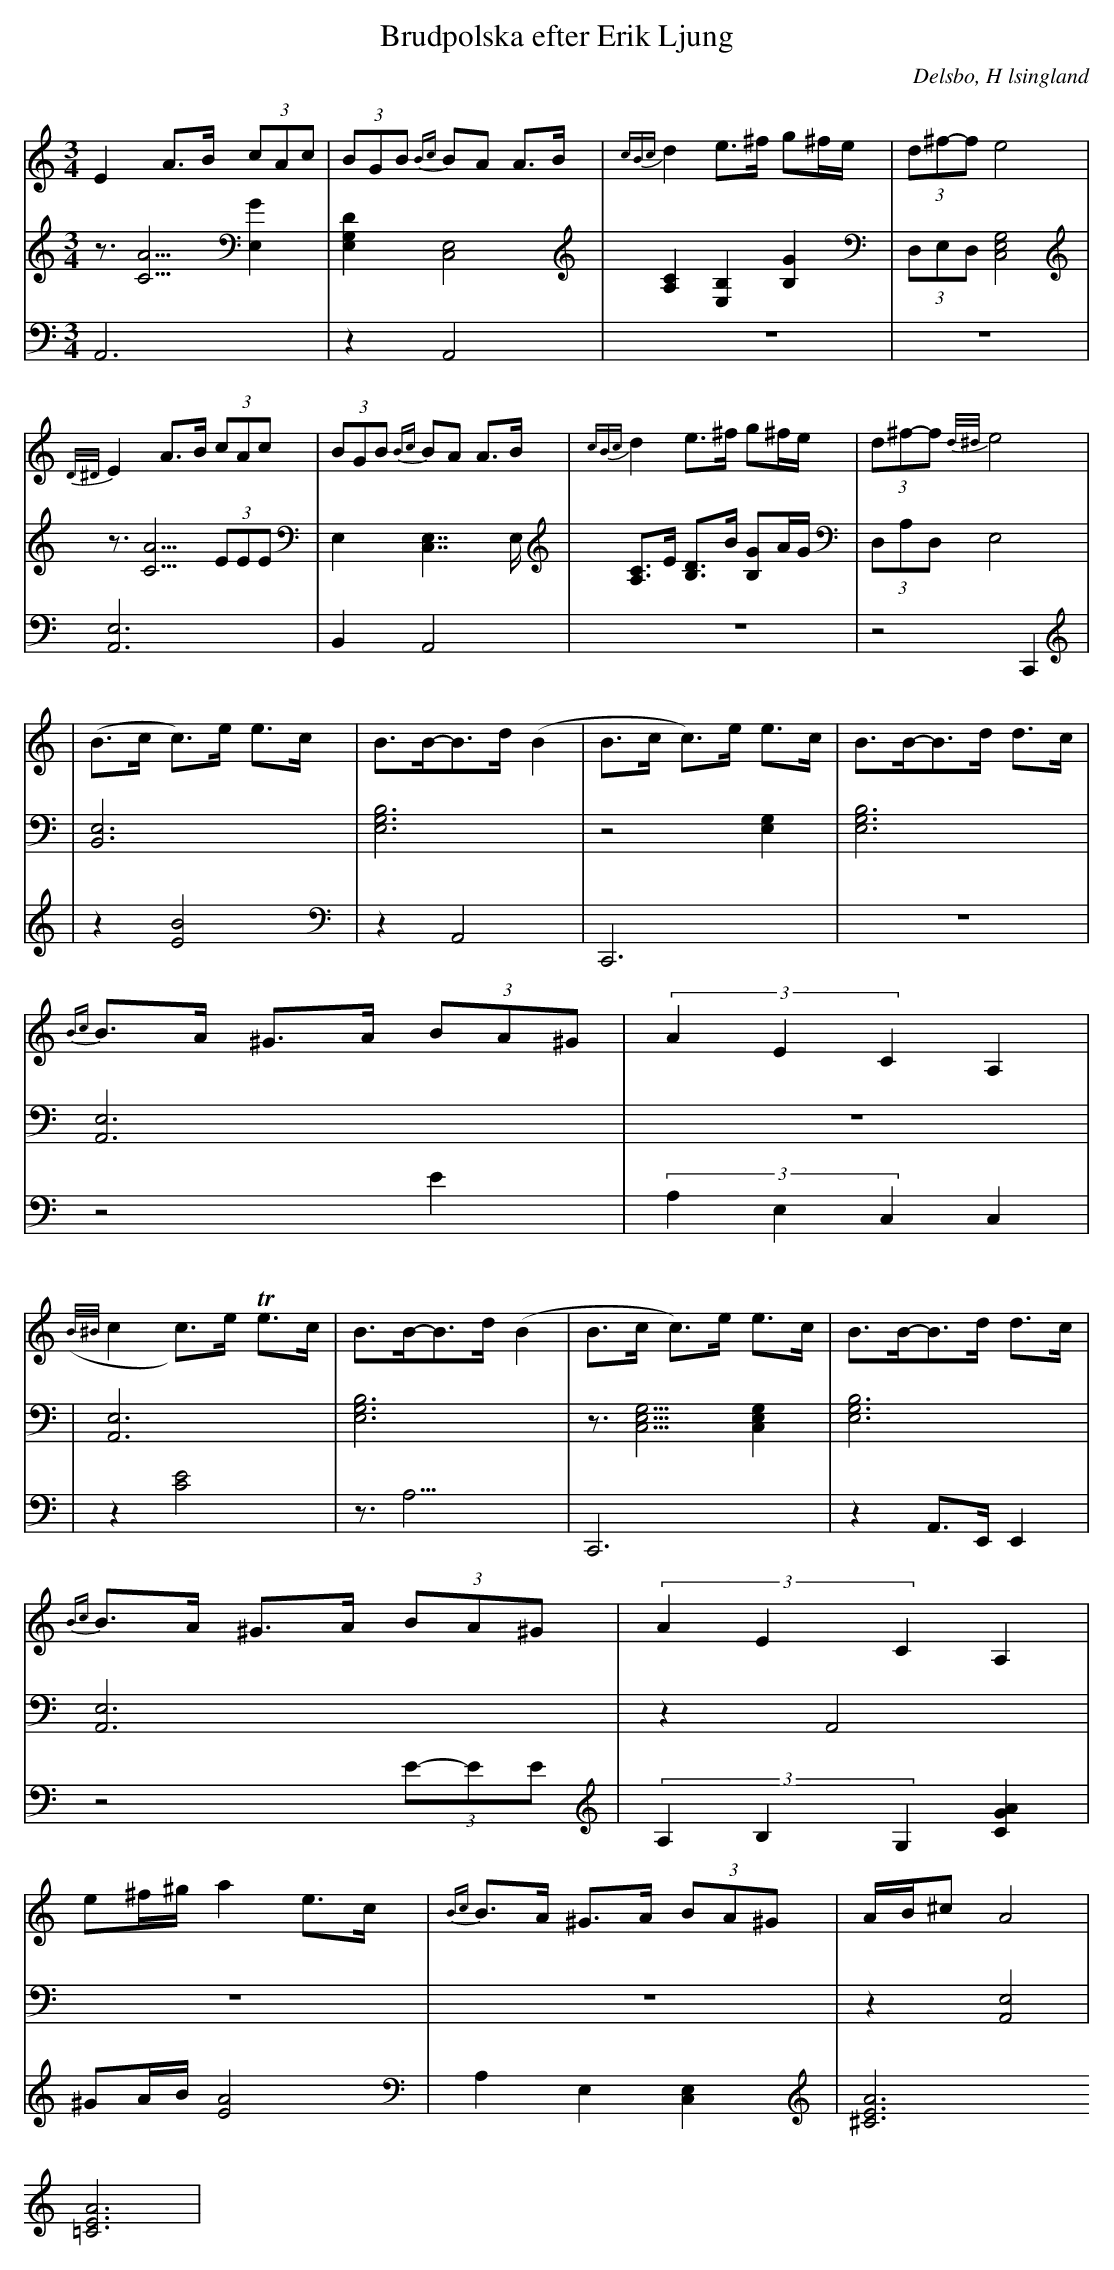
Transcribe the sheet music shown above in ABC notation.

X:1
T: Brudpolska efter Erik Ljung
Q: 105
O: Delsbo, H lsingland
M: 3/4
L: 1/8
K: Am
V:1
V:2
V:3 =Merge
V:1
E2 A>B (3cAc| (3BGB {Bc}BA A>B|{cBc}d2 e>^f g^f/e/|(3d^f-f e4 |
{D/^D/}E2 A>B (3cAc| (3BGB {Bc}BA A>B|{cBc}d2 e>^f g^f/e/|(3d^f-f {d/^d/}e4 |
|(B>c c)>e e>c|B>B-B>d (B2|B>c c)>e e>c|B>B-B>d d>c|
{Bc}B>A ^G>A (3BA^G|(3A2E2C2 A,2|
({B/^B/}c2 c)>e Te>c|B>B-B>d (B2|B>c c)>e e>c|B>B-B>d d>c|
{Bc}B>A ^G>A (3BA^G|(3A2E2C2 A,2|
e^f/^g/ a2 e>c|{Bc}B>A ^G>A (3BA^G|A/B/^c A4|
V:2
z3/2[A5/2C5/2] [E,2G2]|[D2E,2G,2] [C,4E,4]|[A,2C2] [E,2B,2] [B,2G2]|(3D,E,D, [E,4G,4C,4]|
z3/2 [A5/2C5/2] (3EEE|E,2 [C,7/2E,7/2]E,/|[A,C]>E [B,D]>B [B,G]A/G/|(3D,A,D, [E,4]|
|[B,,6E,6]|[E,6G,6B,6]|z4[G,2E,2]|[E,6G,6B,6]|
[A,,6E,6]|z6|
|[A,,6E,6]|[E,6G,6B,6]|z3/2[E,5/2G,5/2C,5/2] [E,2G,2C,2]|[E,6G,6B,6]|
[A,,6E,6]|z2 A,,4|
z6|z6|z2 [A,,4E,4]|
V:3
A,,6|z2 A,,4|z6|z6|
[A,,6E,6]|B,,2 A,,4|z6|z4  C,,2|
|z2 [B4E4]|z2 A,,4|C,,6|z6|
z4 E2|(3A,2E,2C,2 [C,2]|
|z2 [C4E4]|z3<A,3|C,,6|z2 A,,>E,, E,,2|
z4 (3E-EE|(3A,2B,2G,2 [G2A2C2]|
^GA/B/ [A4E4]|A,2 E,2 [C,2E,2]|[A6^C6E6] [A6=C6E6]|
